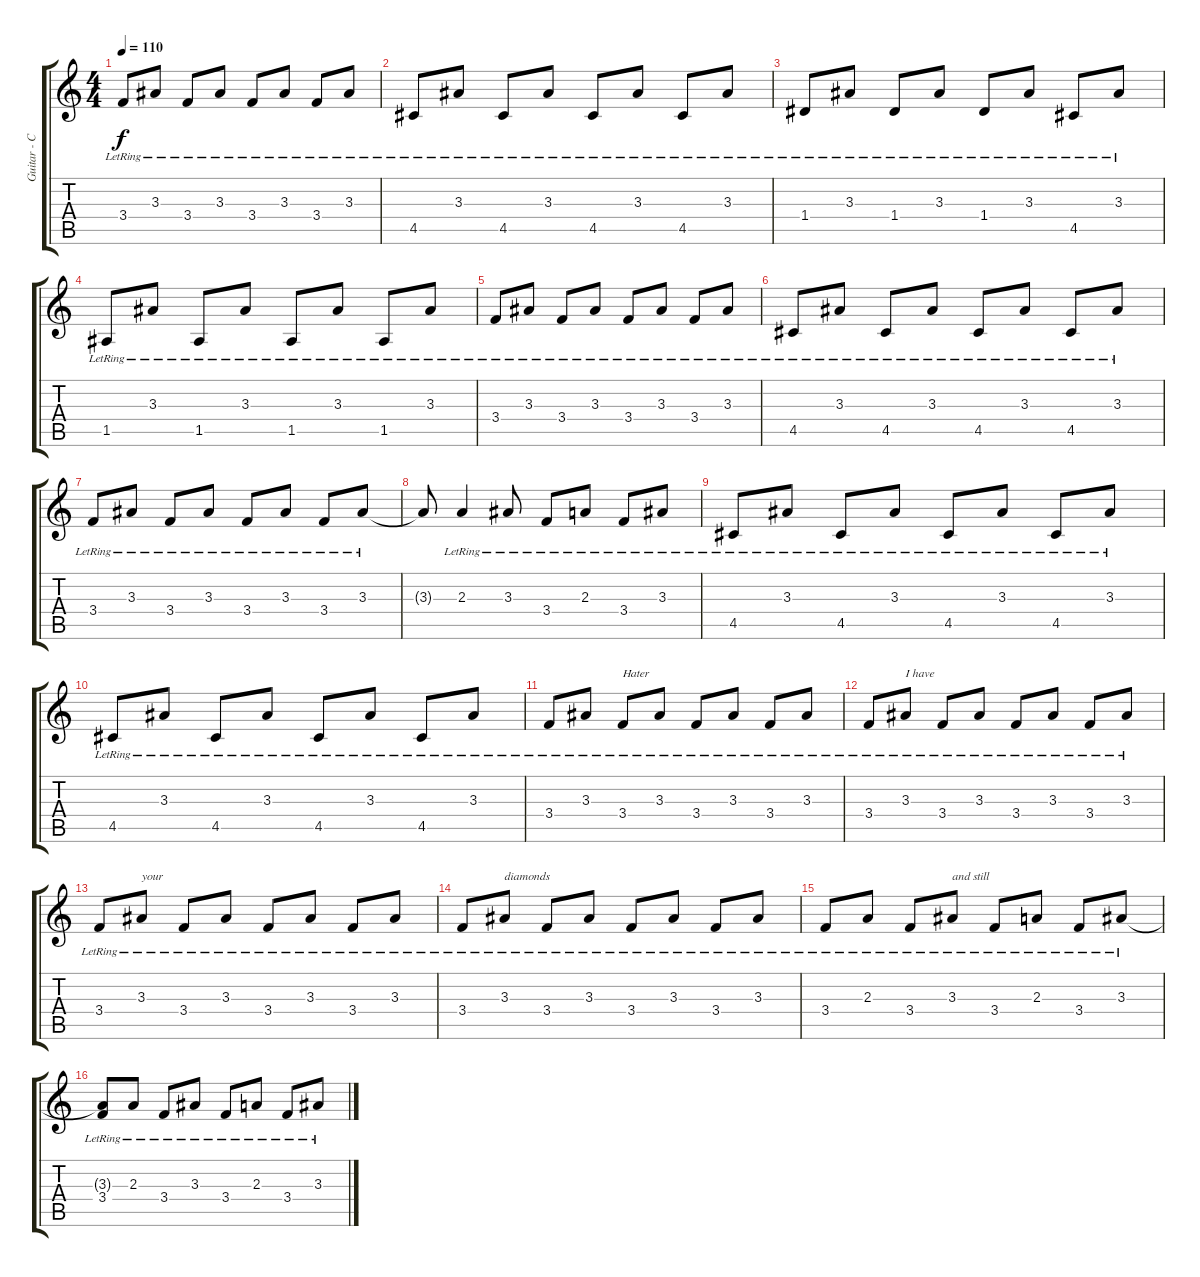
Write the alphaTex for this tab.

\track ("Guitar - Chan Marshall" "Guitar - C") {instrument electricguitarjazz}
\staff {score tabs}
\tuning (E4 B3 G3 D3 A2 E2) {hide}
\ts (4 4)
\tempo 110
\clef g2
\ks c
3.4{lr}.8{dy f} 3.3{lr}.8 3.4{lr}.8 3.3{lr}.8 3.4{lr}.8 3.3{lr}.8 3.4{lr}.8 3.3{lr}.8 |
4.5{lr}.8 3.3{lr}.8 4.5{lr}.8 3.3{lr}.8 4.5{lr}.8 3.3{lr}.8 4.5{lr}.8 3.3{lr}.8 |
1.4{lr}.8 3.3{lr}.8 1.4{lr}.8 3.3{lr}.8 1.4{lr}.8 3.3{lr}.8 4.5{lr}.8 3.3{lr}.8 |
1.5{lr}.8 3.3{lr}.8 1.5{lr}.8 3.3{lr}.8 1.5{lr}.8 3.3{lr}.8 1.5{lr}.8 3.3{lr}.8 |
3.4{lr}.8 3.3{lr}.8 3.4{lr}.8 3.3{lr}.8 3.4{lr}.8 3.3{lr}.8 3.4{lr}.8 3.3{lr}.8 |
4.5{lr}.8 3.3{lr}.8 4.5{lr}.8 3.3{lr}.8 4.5{lr}.8 3.3{lr}.8 4.5{lr}.8 3.3{lr}.8 |
3.4{lr}.8 3.3{lr}.8 3.4{lr}.8 3.3{lr}.8 3.4{lr}.8 3.3{lr}.8 3.4{lr}.8 3.3{lr}.8 |
3.3{t}.8 2.3{lr}.4 3.3{lr}.8 3.4{lr}.8 2.3{lr}.8 3.4{lr}.8 3.3{lr}.8 |
4.5{lr}.8 3.3{lr}.8 4.5{lr}.8 3.3{lr}.8 4.5{lr}.8 3.3{lr}.8 4.5{lr}.8 3.3{lr}.8 |
4.5{lr}.8 3.3{lr}.8 4.5{lr}.8 3.3{lr}.8 4.5{lr}.8 3.3{lr}.8 4.5{lr}.8 3.3{lr}.8 |
3.4{lr}.8 3.3{lr}.8 3.4{lr}.8{txt "Hater"} 3.3{lr}.8 3.4{lr}.8 3.3{lr}.8 3.4{lr}.8 3.3{lr}.8 |
3.4{lr}.8 3.3{lr}.8{txt "I have"} 3.4{lr}.8 3.3{lr}.8 3.4{lr}.8 3.3{lr}.8 3.4{lr}.8 3.3{lr}.8 |
3.4{lr}.8 3.3{lr}.8{txt "your"} 3.4{lr}.8 3.3{lr}.8 3.4{lr}.8 3.3{lr}.8 3.4{lr}.8 3.3{lr}.8 |
3.4{lr}.8 3.3{lr}.8{txt "diamonds"} 3.4{lr}.8 3.3{lr}.8 3.4{lr}.8 3.3{lr}.8 3.4{lr}.8 3.3{lr}.8 |
3.4{lr}.8 2.3{lr}.8 3.4{lr}.8 3.3{lr}.8{txt "and still"} 3.4{lr}.8 2.3{lr}.8 3.4{lr}.8 3.3{lr}.8 |
(3.3{t} 3.4{lr}).8 2.3{lr}.8 3.4{lr}.8 3.3{lr}.8 3.4{lr}.8 2.3{lr}.8 3.4{lr}.8 3.3{lr}.8
